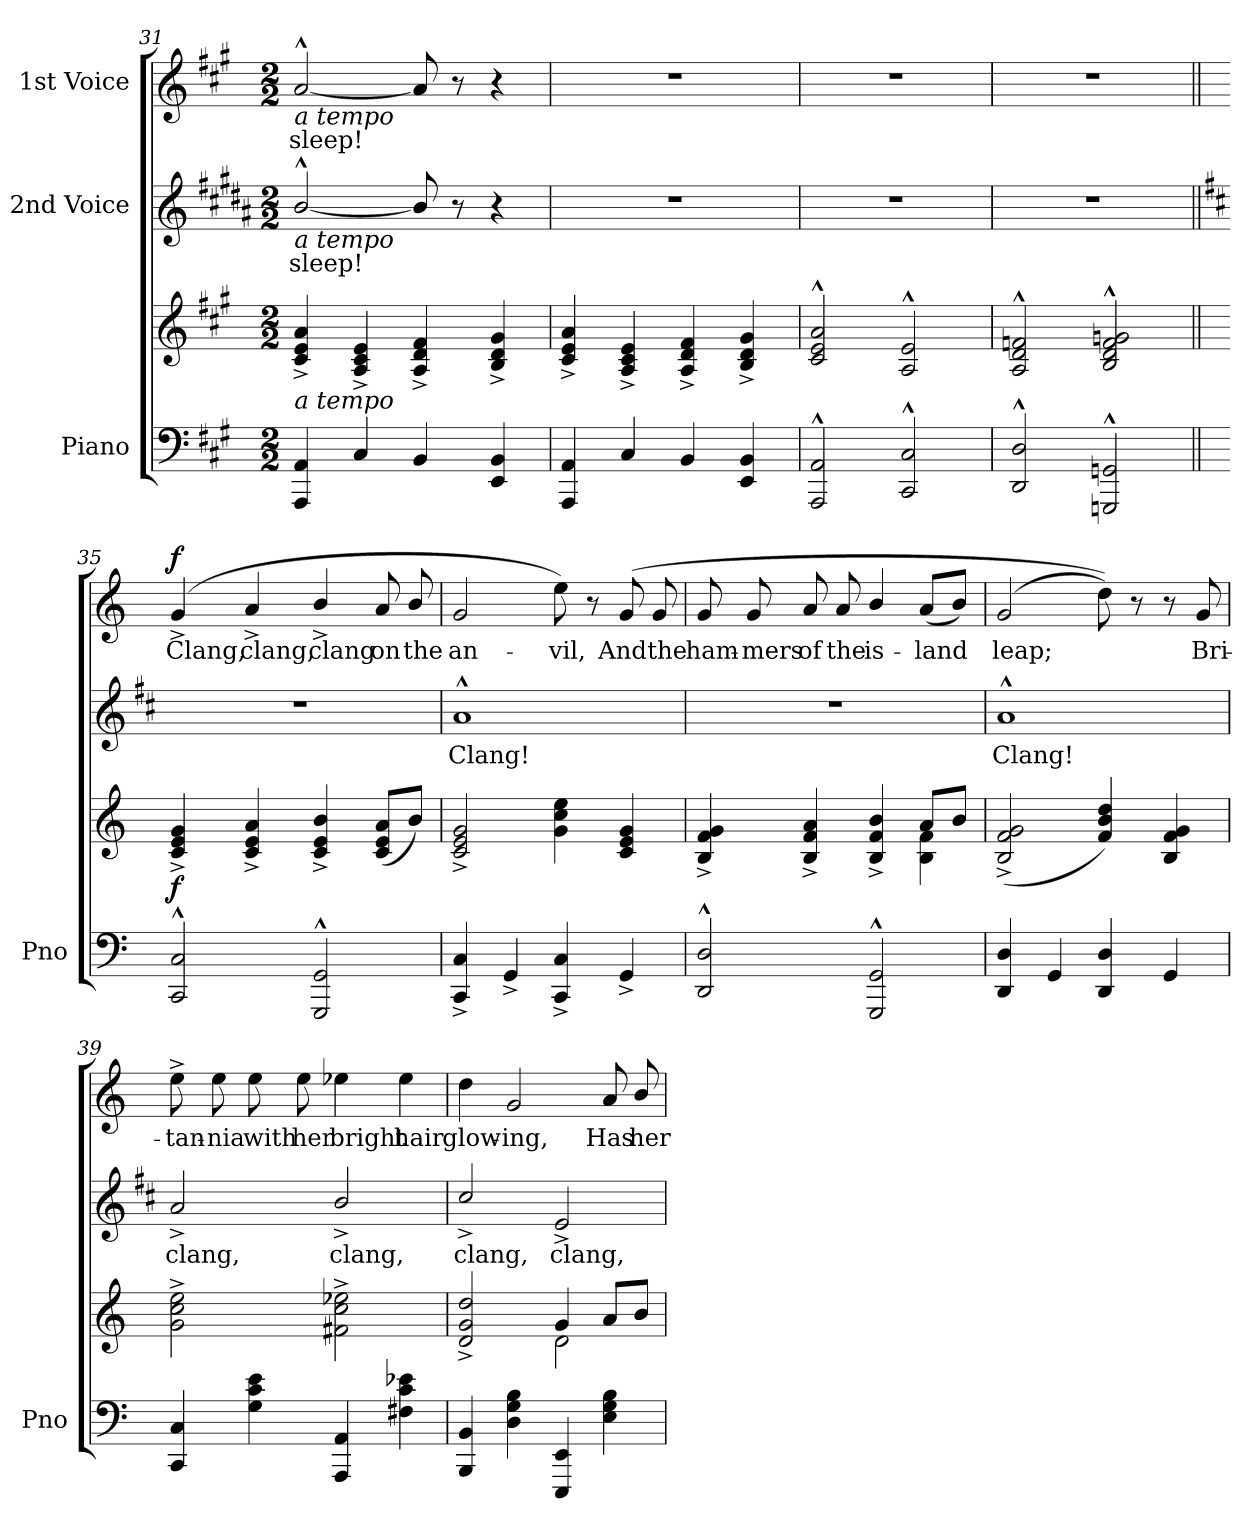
**kern	**kern	**dynam	**kern	**text	**kern	**text	**dynam
*part3	*part3	*part3	*part2	*part2	*part1	*part1	*part1
*staff4	*staff3	*staff3/4	*staff2	*staff2	*staff1	*staff1	*staff1
*I"Piano	*	*	*I"2nd Voice	*	*I"1st Voice	*	*
*I'Pno	*	*	*	*	*	*	*
*clefF4	*clefG2	*	*clefG2	*	*clefG2	*	*
*	*	*	*ITrd1c2	*	*	*	*
*k[f#c#g#]	*k[f#c#g#]	*	*k[f#c#g#]	*	*k[f#c#g#]	*	*
*M2/2	*M2/2	*	*M2/2	*	*M2/2	*	*
=31	=31	=31	=31	=31	=31	=31	=31
!	!	!	!	!	!LO:TX:b:i:t=a tempo	!	!
!	!	!	!LO:TX:b:i:t=a tempo	!	!	!	!
!	!LO:TX:b:i:t=a tempo	!	!	!	!	!	!
!	!	!	!	!LO:LY:b	!	!LO:LY:b	!
4AAA/ 4AA/	4c#/^> 4e/^> 4a/^>	.	[2a^^/	sleep!	[2a^^/	sleep!	.
4C#/	4A/^> 4c#/^> 4e/^>	.	.	.	.	.	.
4BB/	4A/^> 4d/^> 4f#/^>	.	8a/]	.	8a/]	.	.
.	.	.	8r	.	8r	.	.
4EE/ 4BB/	4B/^> 4d/^> 4g#/^>	.	4r	.	4r	.	.
=32	=32	=32	=32	=32	=32	=32	=32
4AAA/ 4AA/	4c#/^> 4e/^> 4a/^>	.	1r	.	1r	.	.
4C#/	4A/^> 4c#/^> 4e/^>	.	.	.	.	.	.
4BB/	4A/^> 4d/^> 4f#/^>	.	.	.	.	.	.
4EE/ 4BB/	4B/^> 4d/^> 4g#/^>	.	.	.	.	.	.
=33	=33	=33	=33	=33	=33	=33	=33
2AAA/^^ 2AA/^^	2c#/^^ 2e/^^ 2a/^^	.	1r	.	1r	.	.
2CC#/^^ 2C#/^^	2A/^^ 2e/^^	.	.	.	.	.	.
=34	=34	=34	=34	=34	=34	=34	=34
2DD/^^ 2D/^^	2A/^^ 2d/^^ 2fn/^^	.	1r	.	1r	.	.
2GGGn/^^ 2GGn/^^	2B/^^ 2d/^^ 2f/^^ 2gn/^^	.	.	.	.	.	.
!!LO:PB:g=z
=35||	=35||	=35||	=35||	=35||	=35||	=35||	=35||
*k[]	*k[]	*	*k[]	*	*k[]	*	*
!	!	!LO:DY:b	!	!	!	!LO:LY:b	!LO:DY:a
2CC/^^ 2C/^^	4c/^> 4e/^> 4g/^>	f	1r	.	(4g^>/	Clang,	f
!	!	!	!	!	!	!LO:LY:b	!
.	4c/^> 4e/^> 4a/^>	.	.	.	4a^>/	clang,	.
!	!	!	!	!	!	!LO:LY:b	!
2GGG/^^ 2GG/^^	4c/^> 4e/^> 4b/^>	.	.	.	4b^>/	clang	.
!	!	!	!	!	!	!LO:LY:b	!
.	(8c/ 8e/ 8a/L	.	.	.	8a/	on	.
!	!	!	!	!	!	!LO:LY:b	!
.	8b/J)	.	.	.	8b/	the	.
=36	=36	=36	=36	=36	=36	=36	=36
!	!	!	!	!LO:LY:b	!	!LO:LY:b	!
4CC/^> 4C/^>	2c/^> 2e/^> 2g/^>	.	1g^^	Clang!	2g/	an-	.
4GG^>/	.	.	.	.	.	.	.
!	!	!	!	!	!	!LO:LY:b	!
4CC/^> 4C/^>	4g\ 4cc\ 4ee\	.	.	.	8ee\)	-vil,	.
.	.	.	.	.	8r	.	.
!	!	!	!	!	!	!LO:LY:b	!
4GG^>/	4c/ 4e/ 4g/	.	.	.	(8g/	And	.
!	!	!	!	!	!	!LO:LY:b	!
.	.	.	.	.	8g/	the	.
=37	=37	=37	=37	=37	=37	=37	=37
*	*^	*	*	*	*	*	*
!	!	!	!	!	!	!	!LO:LY:b	!
2DD/^^ 2D/^^	4B/^> 4f/^> 4g/^>	2.ryy	.	1r	.	8g/	ham-	.
!	!	!	!	!	!	!	!LO:LY:b	!
.	.	.	.	.	.	8g/	-mers	.
!	!	!	!	!	!	!	!LO:LY:b	!
.	4B/^> 4f/^> 4a/^>	.	.	.	.	8a/	of	.
!	!	!	!	!	!	!	!LO:LY:b	!
.	.	.	.	.	.	8a/	the	.
!	!	!	!	!	!	!	!LO:LY:b	!
2GGG/^^ 2GG/^^	4B/^> 4f/^> 4b/^>	.	.	.	.	4b/	is-	.
!	!	!	!	!	!	!	!LO:LY:b	!
.	8a/L	4B\ 4f\	.	.	.	(8a/L	-land	.
.	8b/J	.	.	.	.	8b/J)	.	.
*	*v	*v	*	*	*	*	*	*
=38	=38	=38	=38	=38	=38	=38	=38
!	!	!	!	!LO:LY:b	!	!LO:LY:b	!
4DD/ 4D/	(>2B/^> 2f/^> 2g/^>	.	1g^^	Clang!	(2g/	leap;	.
4GG/	.	.	.	.	.	.	.
4DD/ 4D/	4f/ 4b/ 4dd/)	.	.	.	8dd\))	.	.
.	.	.	.	.	8r	.	.
4GG/	4B/ 4f/ 4g/	.	.	.	8r	.	.
!	!	!	!	!	!	!LO:LY:b	!
.	.	.	.	.	8g/	Bri-	.
!!LO:LB:g=z
=39	=39	=39	=39	=39	=39	=39	=39
!	!	!	!	!LO:LY:b	!	!LO:LY:b	!
4CC/ 4C/	2g\^ 2cc\^ 2ee\^	.	2g^>/	clang,	8ee^\	-tan-	.
!	!	!	!	!	!	!LO:LY:b	!
.	.	.	.	.	8ee\	-nia	.
!	!	!	!	!	!	!LO:LY:b	!
4G\ 4c\ 4e\	.	.	.	.	8ee\	with	.
!	!	!	!	!	!	!LO:LY:b	!
.	.	.	.	.	8ee\	her	.
!	!	!	!	!LO:LY:b	!	!LO:LY:b	!
4AAA/ 4AA/	2f#X\^ 2cc\^ 2ee-X\^	.	2a^>/	clang,	4ee-X\	bright	.
!	!	!	!	!	!	!LO:LY:b	!
4F#X\ 4c\ 4e-X\	.	.	.	.	4ee-\	hair	.
=40	=40	=40	=40	=40	=40	=40	=40
*	*^	*	*	*	*	*	*
!	!	!	!	!	!LO:LY:b	!	!LO:LY:b	!
4BBB/ 4BB/	2d/^> 2g/^> 2dd/^>	2ryy	.	2b^>/	clang,	4dd\	glow-	.
!	!	!	!	!	!	!	!LO:LY:b	!
4D\ 4G\ 4B\	.	.	.	.	.	2g/	-ing,	.
!	!	!	!	!	!LO:LY:b	!	!	!
4EEE/ 4EE/	4g/	2d\	.	2d^>/	clang,	.	.	.
!	!	!	!	!	!	!	!LO:LY:b	!
4E\ 4G\ 4B\	8a/L	.	.	.	.	8a/	Has	.
!	!	!	!	!	!	!	!LO:LY:b	!
.	8b/J	.	.	.	.	8b/	her	.
*	*v	*v	*	*	*	*	*	*
=	=	=	=	=	=	=	=
*-	*-	*-	*-	*-	*-	*-	*-
